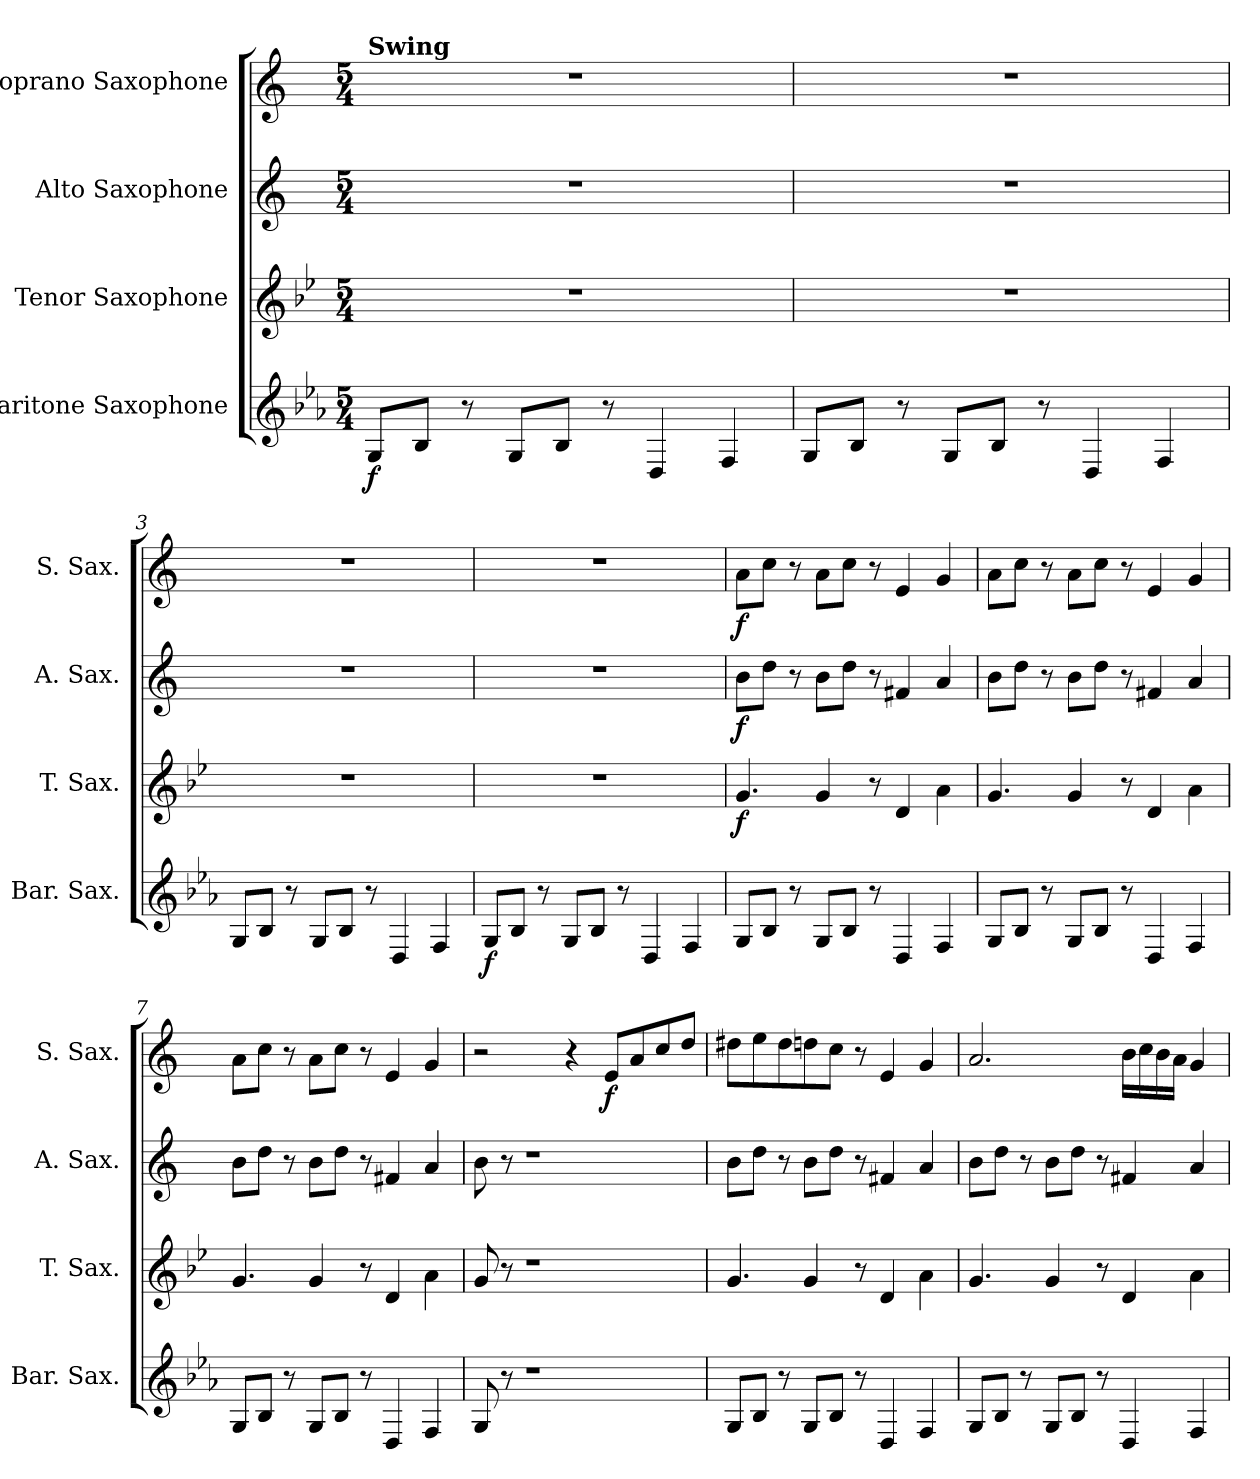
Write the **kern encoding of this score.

**kern	**dynam	**kern	**dynam	**kern	**dynam	**kern	**dynam
*part4	*part4	*part3	*part3	*part2	*part2	*part1	*part1
*staff4	*staff4	*staff3	*staff3	*staff2	*staff2	*staff1	*staff1
*I"Baritone Saxophone	*	*I"Tenor Saxophone	*	*I"Alto Saxophone	*	*I"Soprano Saxophone	*
*I'Bar. Sax.	*	*I'T. Sax.	*	*I'A. Sax.	*	*I'S. Sax.	*
*clefG2	*	*clefG2	*	*clefG2	*	*clefG2	*
*ITrd12c21	*	*ITrd8c14	*	*ITrd5c9	*	*ITrd1c2	*
*k[b-e-a-]	*	*k[b-e-]	*	*k[b-e-a-]	*	*k[b-e-]	*
*M5/4	*	*M5/4	*	*M5/4	*	*M5/4	*
*MM190	*	*MM190	*	*MM190	*	*MM190	*
=1	=1	=1	=1	=1	=1	=1	=1
!	!	!	!	!	!	!LO:TX:a:B:t=Swing	!
!	!LO:DY:b	!	!	!	!	!	!
8GG/L	f	4%5r	.	4%5r	.	4%5r	.
8BB-/J	.	.	.	.	.	.	.
8r	.	.	.	.	.	.	.
8GG/L	.	.	.	.	.	.	.
8BB-/J	.	.	.	.	.	.	.
8r	.	.	.	.	.	.	.
4DD/	.	.	.	.	.	.	.
4FF/	.	.	.	.	.	.	.
=2	=2	=2	=2	=2	=2	=2	=2
8GG/L	.	4%5r	.	4%5r	.	4%5r	.
8BB-/J	.	.	.	.	.	.	.
8r	.	.	.	.	.	.	.
8GG/L	.	.	.	.	.	.	.
8BB-/J	.	.	.	.	.	.	.
8r	.	.	.	.	.	.	.
4DD/	.	.	.	.	.	.	.
4FF/	.	.	.	.	.	.	.
=3	=3	=3	=3	=3	=3	=3	=3
8GG/L	.	4%5r	.	4%5r	.	4%5r	.
8BB-/J	.	.	.	.	.	.	.
8r	.	.	.	.	.	.	.
8GG/L	.	.	.	.	.	.	.
8BB-/J	.	.	.	.	.	.	.
8r	.	.	.	.	.	.	.
4DD/	.	.	.	.	.	.	.
4FF/	.	.	.	.	.	.	.
=4	=4	=4	=4	=4	=4	=4	=4
!	!LO:DY:b	!	!	!	!	!	!
8GG/L	f	4%5r	.	4%5r	.	4%5r	.
8BB-/J	.	.	.	.	.	.	.
8r	.	.	.	.	.	.	.
8GG/L	.	.	.	.	.	.	.
8BB-/J	.	.	.	.	.	.	.
8r	.	.	.	.	.	.	.
4DD/	.	.	.	.	.	.	.
4FF/	.	.	.	.	.	.	.
!!LO:LB:g=z
=5	=5	=5	=5	=5	=5	=5	=5
!	!	!	!LO:DY:b	!	!LO:DY:b	!	!LO:DY:b
8GG/L	.	4.G/	f	8d\L	f	8g\L	f
8BB-/J	.	.	.	8f\J	.	8b-\J	.
8r	.	.	.	8r	.	8r	.
8GG/L	.	4G/	.	8d\L	.	8g\L	.
8BB-/J	.	.	.	8f\J	.	8b-\J	.
8r	.	8r	.	8r	.	8r	.
4DD/	.	4D/	.	4An/	.	4d/	.
4FF/	.	4A\	.	4c/	.	4f/	.
=6	=6	=6	=6	=6	=6	=6	=6
8GG/L	.	4.G/	.	8d\L	.	8g\L	.
8BB-/J	.	.	.	8f\J	.	8b-\J	.
8r	.	.	.	8r	.	8r	.
8GG/L	.	4G/	.	8d\L	.	8g\L	.
8BB-/J	.	.	.	8f\J	.	8b-\J	.
8r	.	8r	.	8r	.	8r	.
4DD/	.	4D/	.	4An/	.	4d/	.
4FF/	.	4A\	.	4c/	.	4f/	.
=7	=7	=7	=7	=7	=7	=7	=7
8GG/L	.	4.G/	.	8d\L	.	8g\L	.
8BB-/J	.	.	.	8f\J	.	8b-\J	.
8r	.	.	.	8r	.	8r	.
8GG/L	.	4G/	.	8d\L	.	8g\L	.
8BB-/J	.	.	.	8f\J	.	8b-\J	.
8r	.	8r	.	8r	.	8r	.
4DD/	.	4D/	.	4An/	.	4d/	.
4FF/	.	4A\	.	4c/	.	4f/	.
=8	=8	=8	=8	=8	=8	=8	=8
8GG/	.	8G/	.	8d\	.	2r	.
8r	.	8r	.	8r	.	.	.
1r	.	1r	.	1r	.	.	.
.	.	.	.	.	.	4r	.
!	!	!	!	!	!	!	!LO:DY:b
.	.	.	.	.	.	8d/L	f
.	.	.	.	.	.	8g/	.
.	.	.	.	.	.	8b-/	.
.	.	.	.	.	.	8cc/J	.
!!LO:PB:g=z
=9	=9	=9	=9	=9	=9	=9	=9
8GG/L	.	4.G/	.	8d\L	.	8cc#X\L	.
8BB-/J	.	.	.	8f\J	.	8dd\	.
8r	.	.	.	8r	.	8cc#\	.
8GG/L	.	4G/	.	8d\L	.	8ccn\	.
8BB-/J	.	.	.	8f\J	.	8b-\J	.
8r	.	8r	.	8r	.	8r	.
4DD/	.	4D/	.	4An/	.	4d/	.
4FF/	.	4A\	.	4c/	.	4f/	.
=10	=10	=10	=10	=10	=10	=10	=10
8GG/L	.	4.G/	.	8d\L	.	2.g/	.
8BB-/J	.	.	.	8f\J	.	.	.
8r	.	.	.	8r	.	.	.
8GG/L	.	4G/	.	8d\L	.	.	.
8BB-/J	.	.	.	8f\J	.	.	.
8r	.	8r	.	8r	.	.	.
4DD/	.	4D/	.	4An/	.	16a\LL	.
.	.	.	.	.	.	16b-\	.
.	.	.	.	.	.	16a\	.
.	.	.	.	.	.	16g\JJ	.
4FF/	.	4A\	.	4c/	.	4f/	.
=	=	=	=	=	=	=	=
*-	*-	*-	*-	*-	*-	*-	*-
